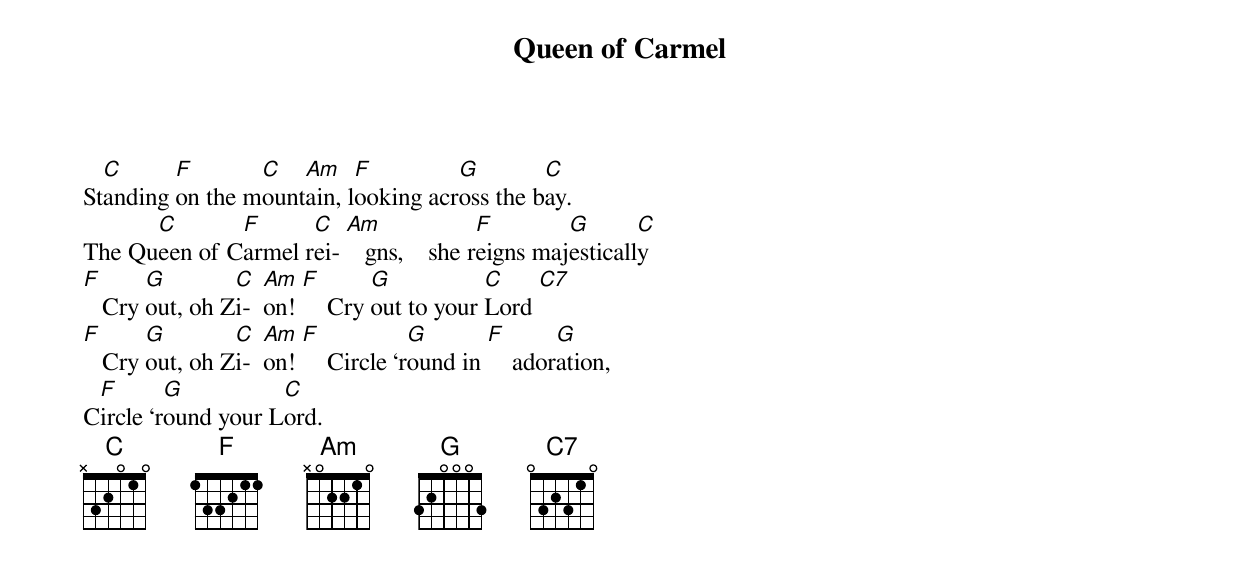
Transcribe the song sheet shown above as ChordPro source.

{title: Queen of Carmel}
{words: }
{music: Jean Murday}

St[C]anding [F]on the m[C]ount[Am]ain, l[F]ooking acr[G]oss the b[C]ay.
The Qu[C]een of C[F]armel r[C]ei- [Am]   gns,    she r[F]eigns maj[G]esticall[C]y
[F]   Cry [G]out, oh Z[C]i-  [Am]on! [F]    Cry [G]out to your [C]Lord [C7]
[F]   Cry [G]out, oh Z[C]i-  [Am]on! [F]    Circle ‘r[G]ound in [F]    ador[G]ation,
C[F]ircle ‘r[G]ound your L[C]ord.
